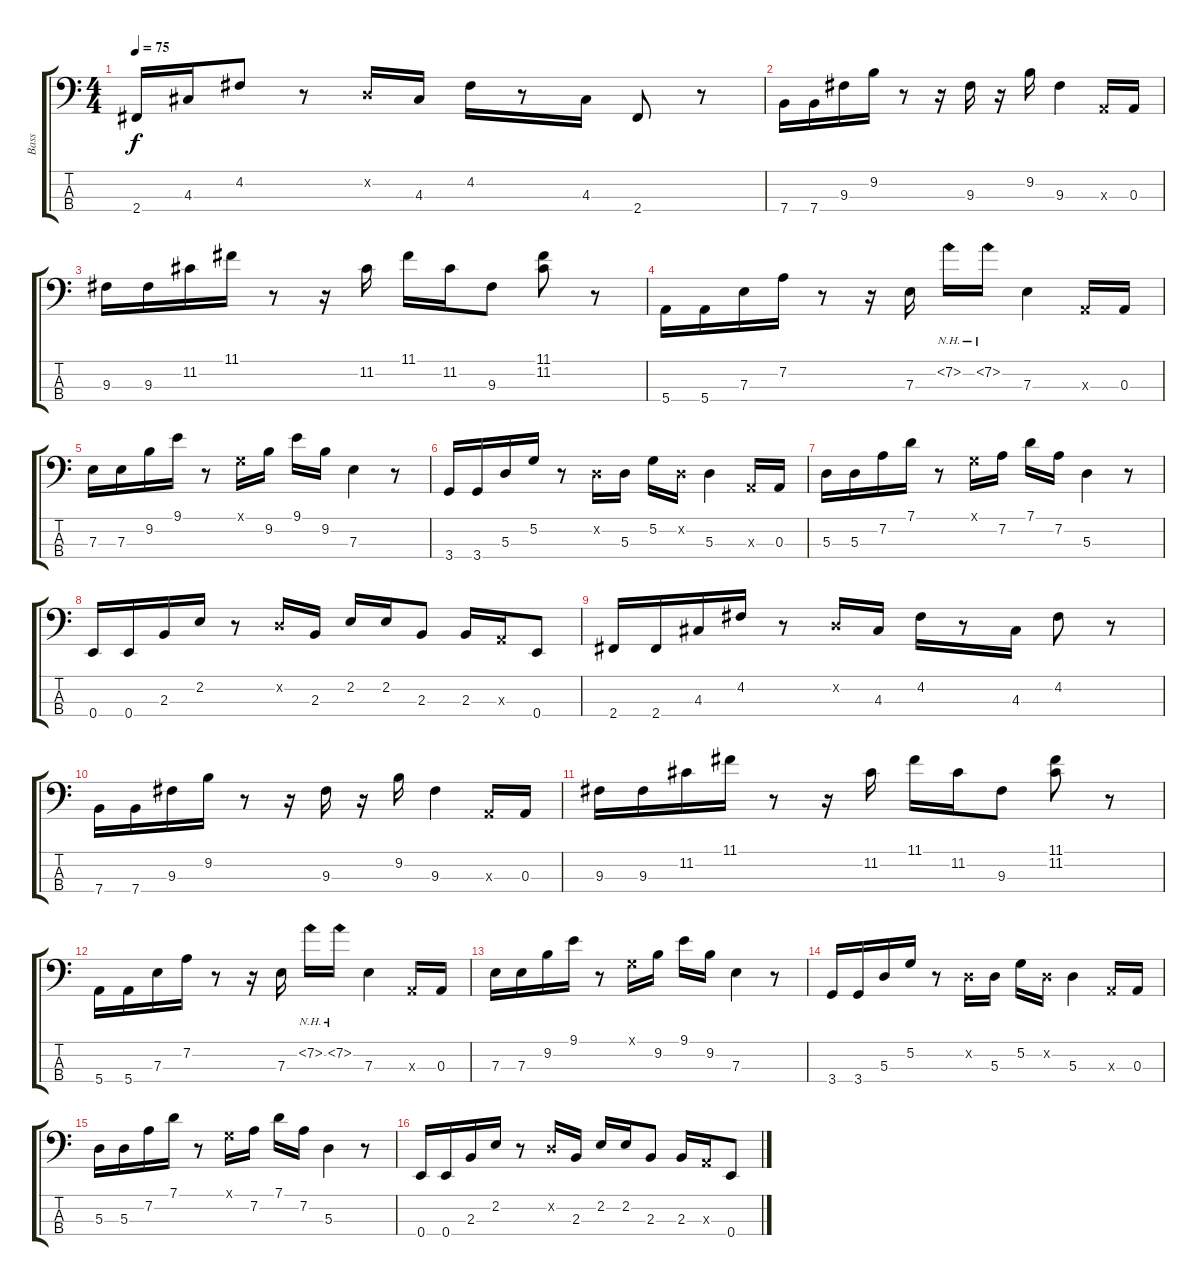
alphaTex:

\track ("Bass" "Bass") {instrument acousticbass}
\staff {score tabs}
\tuning (G2 D2 A1 E1) {hide}
\ts (4 4)
\tempo 75
\clef f4
\ks c
2.4.16{dy f} 4.3.16 4.2.8 r.8 0.2{x}.16 4.3.16 4.2.16 r.8 4.3.16 2.4.8 r.8 |
7.4.16 7.4.16 9.3.16 9.2.16 r.8 r.16 9.3.16 r.16 9.2.16 9.3.4 0.3{x}.16 0.3.16 |
9.3.16 9.3.16 11.2.16 11.1.16 r.8 r.16 11.2.16 11.1.16 11.2.16 9.3.8 (11.1 11.2).8 r.8 |
5.4.16 5.4.16 7.3.16 7.2.16 r.8 r.16 7.3.16 7.2{nh}.16 7.2{nh}.16 7.3.4 0.3{x}.16 0.3.16 |
7.3.16 7.3.16 9.2.16 9.1.16 r.8 0.1{x}.16 9.2.16 9.1.16 9.2.16 7.3.4 r.8 |
3.4.16 3.4.16 5.3.16 5.2.16 r.8 0.2{x}.16 5.3.16 5.2.16 0.2{x}.16 5.3.4 0.3{x}.16 0.3.16 |
5.3.16 5.3.16 7.2.16 7.1.16 r.8 0.1{x}.16 7.2.16 7.1.16 7.2.16 5.3.4 r.8 |
0.4.16 0.4.16 2.3.16 2.2.16 r.8 0.2{x}.16 2.3.16 2.2.16 2.2.16 2.3.8 2.3.16 0.3{x}.16 0.4.8 |
2.4.16 2.4.16 4.3.16 4.2.16 r.8 0.2{x}.16 4.3.16 4.2.16 r.8 4.3.16 4.2.8 r.8 |
7.4.16 7.4.16 9.3.16 9.2.16 r.8 r.16 9.3.16 r.16 9.2.16 9.3.4 0.3{x}.16 0.3.16 |
9.3.16 9.3.16 11.2.16 11.1.16 r.8 r.16 11.2.16 11.1.16 11.2.16 9.3.8 (11.1 11.2).8 r.8 |
5.4.16 5.4.16 7.3.16 7.2.16 r.8 r.16 7.3.16 7.2{nh}.16 7.2{nh}.16 7.3.4 0.3{x}.16 0.3.16 |
7.3.16 7.3.16 9.2.16 9.1.16 r.8 0.1{x}.16 9.2.16 9.1.16 9.2.16 7.3.4 r.8 |
3.4.16 3.4.16 5.3.16 5.2.16 r.8 0.2{x}.16 5.3.16 5.2.16 0.2{x}.16 5.3.4 0.3{x}.16 0.3.16 |
5.3.16 5.3.16 7.2.16 7.1.16 r.8 0.1{x}.16 7.2.16 7.1.16 7.2.16 5.3.4 r.8 |
0.4.16 0.4.16 2.3.16 2.2.16 r.8 0.2{x}.16 2.3.16 2.2.16 2.2.16 2.3.8 2.3.16 0.3{x}.16 0.4.8
